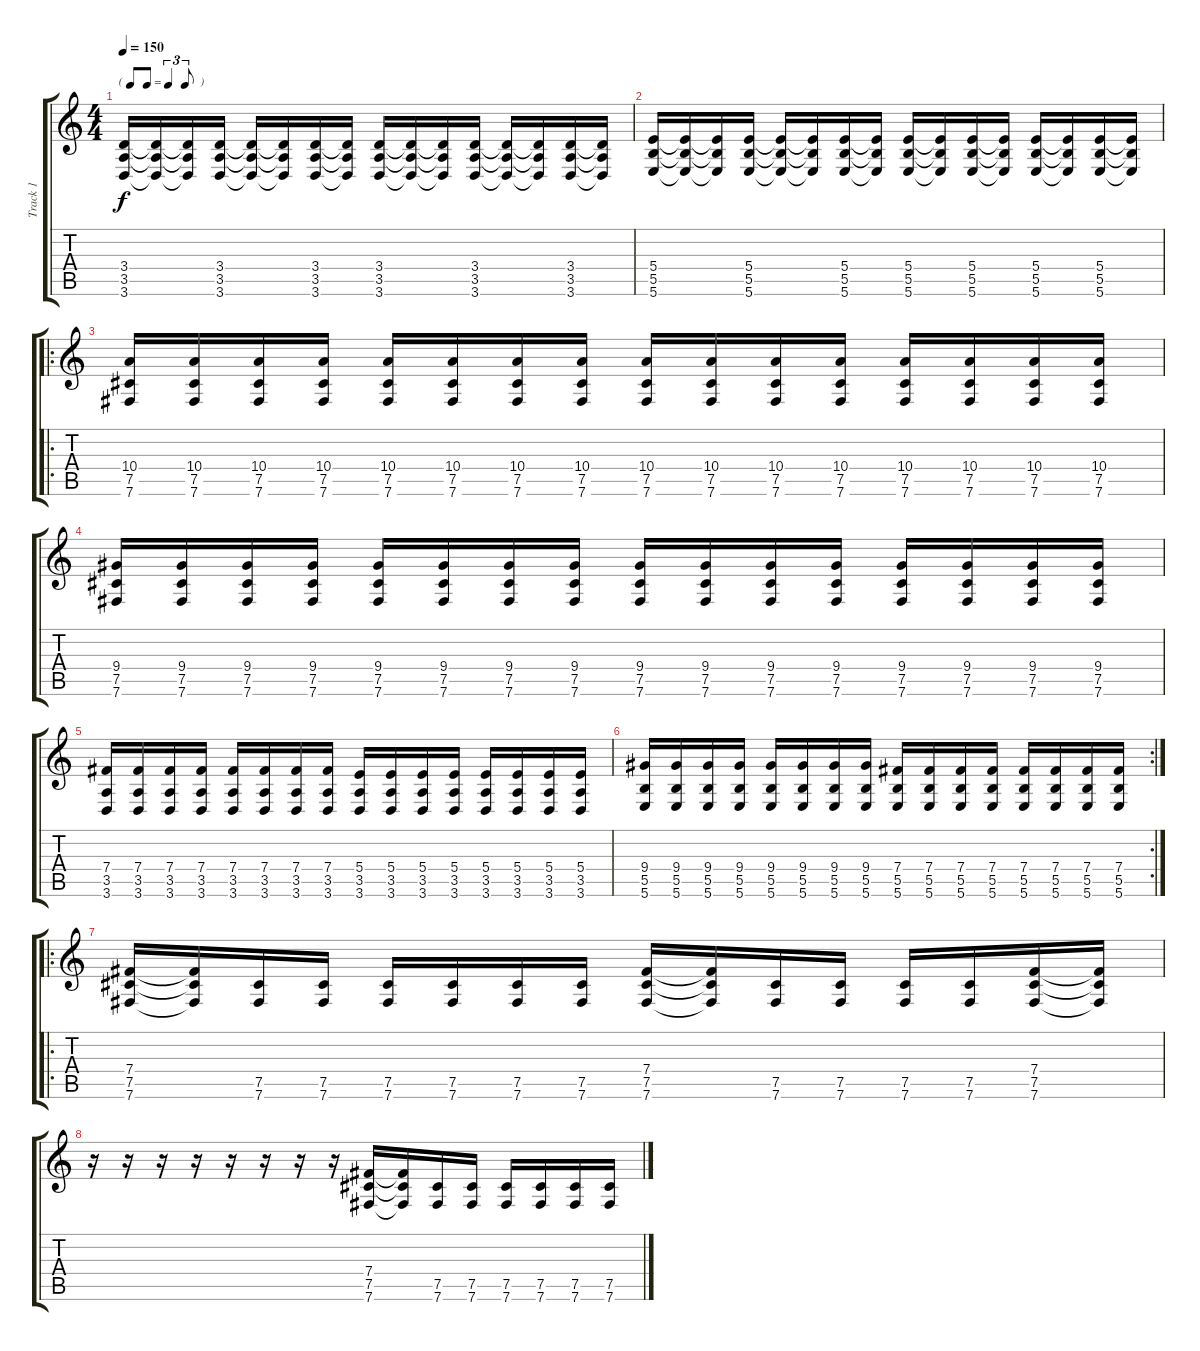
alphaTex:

\track ("Track 1" "Track 1") {instrument distortionguitar}
\staff {score tabs}
\tuning (Db4 Ab3 E3 B2 Gb2 B1) {hide}
\ts (4 4)
\tf triplet8th
\tempo 150
\clef g2
\ks c
(3.4 3.5 3.6).16{dy f} (3.4{t} 3.5{t} 3.6{t}).16 (3.4{t} 3.5{t} 3.6{t}).16 (3.4 3.5 3.6).16 (3.4{t} 3.5{t} 3.6{t}).16 (3.4{t} 3.5{t} 3.6{t}).16 (3.4 3.5 3.6).16 (3.4{t} 3.5{t} 3.6{t}).16 (3.4 3.5 3.6).16 (3.4{t} 3.5{t} 3.6{t}).16 (3.4{t} 3.5{t} 3.6{t}).16 (3.4 3.5 3.6).16 (3.4{t} 3.5{t} 3.6{t}).16 (3.4{t} 3.5{t} 3.6{t}).16 (3.4 3.5 3.6).16 (3.4{t} 3.5{t} 3.6{t}).16 |
(5.4 5.5 5.6).16 (5.4{t} 5.5{t} 5.6{t}).16 (5.4{t} 5.5{t} 5.6{t}).16 (5.4 5.5 5.6).16 (5.4{t} 5.5{t} 5.6{t}).16 (5.4{t} 5.5{t} 5.6{t}).16 (5.4 5.5 5.6).16 (5.4{t} 5.5{t} 5.6{t}).16 (5.4 5.5 5.6).16 (5.4{t} 5.5{t} 5.6{t}).16 (5.4 5.5 5.6).16 (5.4{t} 5.5{t} 5.6{t}).16 (5.4 5.5 5.6).16 (5.4{t} 5.5{t} 5.6{t}).16 (5.4 5.5 5.6).16 (5.4{t} 5.5{t} 5.6{t}).16 |
\ro
(10.4 7.5 7.6).16 (10.4 7.5 7.6).16 (10.4 7.5 7.6).16 (10.4 7.5 7.6).16 (10.4 7.5 7.6).16 (10.4 7.5 7.6).16 (10.4 7.5 7.6).16 (10.4 7.5 7.6).16 (10.4 7.5 7.6).16 (10.4 7.5 7.6).16 (10.4 7.5 7.6).16 (10.4 7.5 7.6).16 (10.4 7.5 7.6).16 (10.4 7.5 7.6).16 (10.4 7.5 7.6).16 (10.4 7.5 7.6).16 |
(9.4 7.5 7.6).16 (9.4 7.5 7.6).16 (9.4 7.5 7.6).16 (9.4 7.5 7.6).16 (9.4 7.5 7.6).16 (9.4 7.5 7.6).16 (9.4 7.5 7.6).16 (9.4 7.5 7.6).16 (9.4 7.5 7.6).16 (9.4 7.5 7.6).16 (9.4 7.5 7.6).16 (9.4 7.5 7.6).16 (9.4 7.5 7.6).16 (9.4 7.5 7.6).16 (9.4 7.5 7.6).16 (9.4 7.5 7.6).16 |
(7.4 3.5 3.6).16 (7.4 3.5 3.6).16 (7.4 3.5 3.6).16 (7.4 3.5 3.6).16 (7.4 3.5 3.6).16 (7.4 3.5 3.6).16 (7.4 3.5 3.6).16 (7.4 3.5 3.6).16 (5.4 3.5 3.6).16 (5.4 3.5 3.6).16 (5.4 3.5 3.6).16 (5.4 3.5 3.6).16 (5.4 3.5 3.6).16 (5.4 3.5 3.6).16 (5.4 3.5 3.6).16 (5.4 3.5 3.6).16 |
\rc 2
(9.4 5.5 5.6).16 (9.4 5.5 5.6).16 (9.4 5.5 5.6).16 (9.4 5.5 5.6).16 (9.4 5.5 5.6).16 (9.4 5.5 5.6).16 (9.4 5.5 5.6).16 (9.4 5.5 5.6).16 (7.4 5.5 5.6).16 (7.4 5.5 5.6).16 (7.4 5.5 5.6).16 (7.4 5.5 5.6).16 (7.4 5.5 5.6).16 (7.4 5.5 5.6).16 (7.4 5.5 5.6).16 (7.4 5.5 5.6).16 |
\ro
(7.4 7.5 7.6).16 (7.4{t} 7.5{t} 7.6{t}).16 (7.5 7.6).16 (7.5 7.6).16 (7.5 7.6).16 (7.5 7.6).16 (7.5 7.6).16 (7.5 7.6).16 (7.4 7.5 7.6).16 (7.4{t} 7.5{t} 7.6{t}).16 (7.5 7.6).16 (7.5 7.6).16 (7.5 7.6).16 (7.5 7.6).16 (7.4 7.5 7.6).16 (7.4{t} 7.5{t} 7.6{t}).16 |
r.16 r.16 r.16 r.16 r.16 r.16 r.16 r.16 (7.4 7.5 7.6).16 (7.4{t} 7.5{t} 7.6{t}).16 (7.5 7.6).16 (7.5 7.6).16 (7.5 7.6).16 (7.5 7.6).16 (7.5 7.6).16 (7.5 7.6).16
